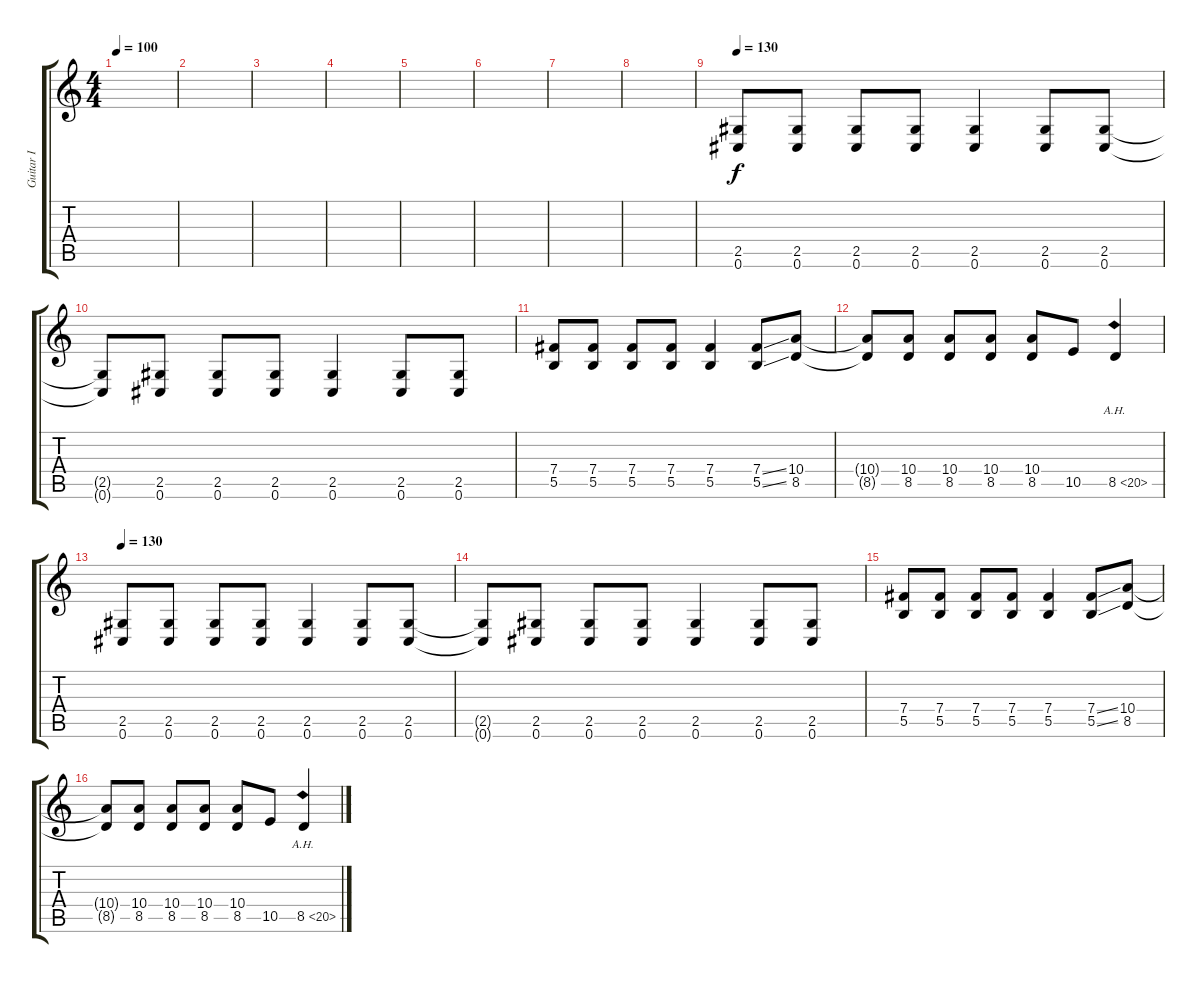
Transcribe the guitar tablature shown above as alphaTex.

\track ("Guitar I" "Guitar I") {instrument distortionguitar}
\staff {score tabs}
\tuning (Db4 Ab3 E3 B2 Gb2 Db2) {hide}
\ts (4 4)
\tempo 100
\clef g2
\ks c
|
|
|
|
|
|
|
|
\tempo 140
\tempo 130
(2.5 0.6).8 (2.5 0.6).8 (2.5 0.6).8 (2.5 0.6).8 (2.5 0.6).4 (2.5 0.6).8 (2.5 0.6).8 |
(2.5{t} 0.6{t}).8 (2.5 0.6).8 (2.5 0.6).8 (2.5 0.6).8 (2.5 0.6).4 (2.5 0.6).8 (2.5 0.6).8 |
(7.4 5.5).8 (7.4 5.5).8 (7.4 5.5).8 (7.4 5.5).8 (7.4 5.5).4 (7.4{ss} 5.5{ss}).8 (10.4 8.5).8 |
(10.4{t} 8.5{t}).8 (10.4 8.5).8 (10.4 8.5).8 (10.4 8.5).8 (10.4 8.5).8 10.5.8 8.5{ah 12}.4 |
\tempo 140
\tempo 130
(2.5 0.6).8 (2.5 0.6).8 (2.5 0.6).8 (2.5 0.6).8 (2.5 0.6).4 (2.5 0.6).8 (2.5 0.6).8 |
(2.5{t} 0.6{t}).8 (2.5 0.6).8 (2.5 0.6).8 (2.5 0.6).8 (2.5 0.6).4 (2.5 0.6).8 (2.5 0.6).8 |
(7.4 5.5).8 (7.4 5.5).8 (7.4 5.5).8 (7.4 5.5).8 (7.4 5.5).4 (7.4{ss} 5.5{ss}).8 (10.4 8.5).8 |
(10.4{t} 8.5{t}).8 (10.4 8.5).8 (10.4 8.5).8 (10.4 8.5).8 (10.4 8.5).8 10.5.8 8.5{ah 12}.4
